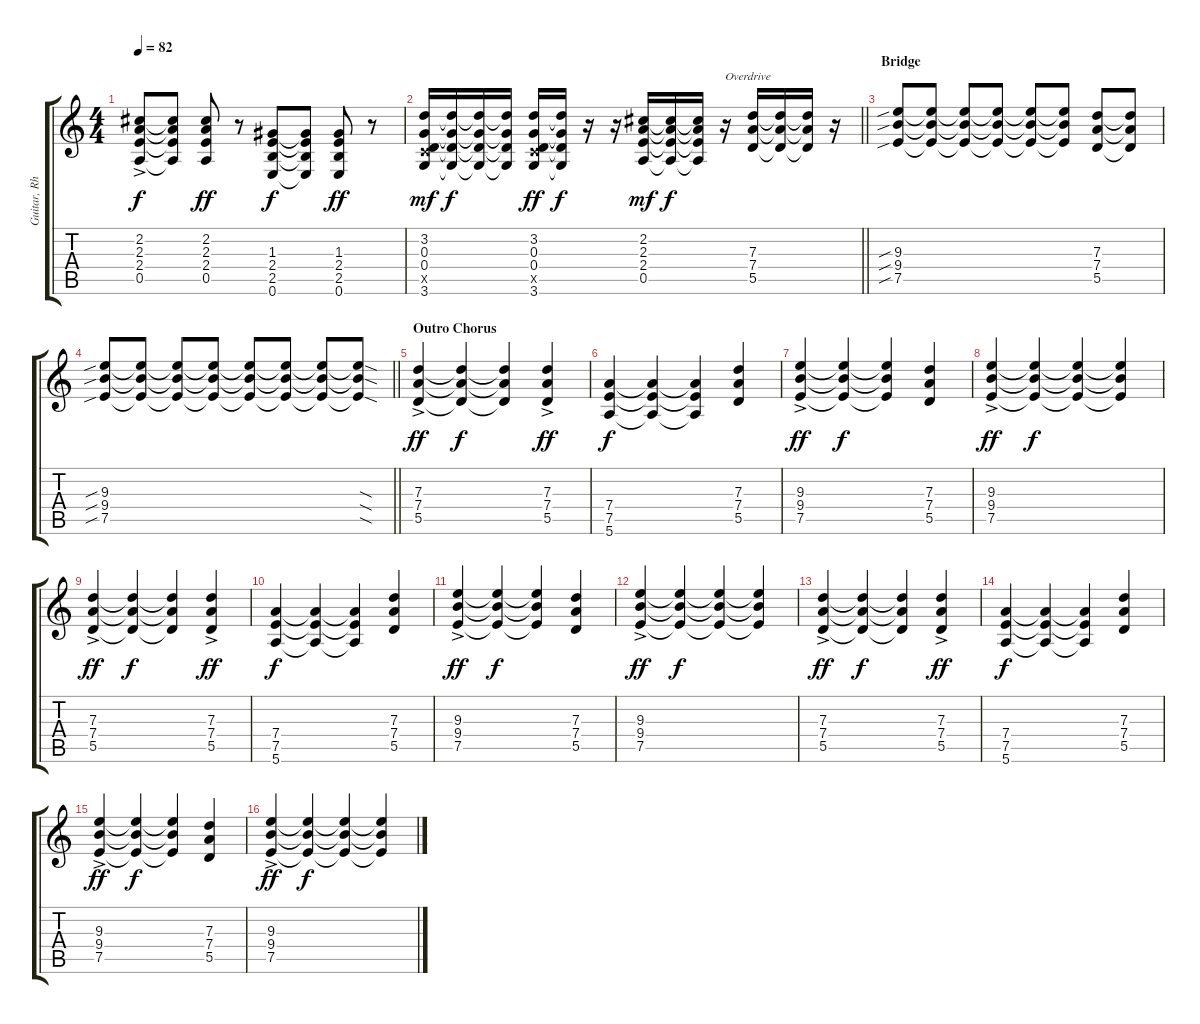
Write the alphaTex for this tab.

\track ("Guitar, Rhythm" "Guitar, Rh") {instrument electricguitarclean}
\staff {score tabs}
\tuning (E4 B3 G3 D3 A2 E2) {hide}
\ts (4 4)
\tempo 82
\clef g2
\ks c
(2.2{ac} 2.3{ac} 2.4{ac} 0.5{ac}).8{dy f} (2.2{t} 2.3{t} 2.4{t} 0.5{t}).8 (2.2 2.3 2.4 0.5).8{dy ff} r.8 (1.3 2.4 2.5 0.6).8{dy f} (1.3{t} 2.4{t} 2.5{t} 0.6{t}).8 (1.3 2.4 2.5 0.6).8{dy ff} r.8 |
\barLineRight lightlight
(3.2 0.3 0.4 3.5{x} 3.6).16{dy mf} (3.2{t} 0.3{t} 0.4{t} 3.6{t}).16{dy f} (3.2{t} 0.3{t} 0.4{t} 3.6{t}).16 (3.2{t} 0.3{t} 0.4{t} 3.6{t}).16 (3.2 0.3 0.4 3.5{x} 3.6).16{dy ff} (3.2{t} 0.3{t} 0.4{t} 3.6{t}).16{dy f} r.16 r.16 (2.2 2.3 2.4 0.5).16{dy mf} (2.2{t} 2.3{t} 2.4{t} 0.5{t}).16{dy f} (2.2{t} 2.3{t} 2.4{t} 0.5{t}).16 r.16{txt "Overdrive" instrument overdrivenguitar} (7.3 7.4 5.5).16 (7.3{t} 7.4{t} 5.5{t}).16 (7.3{t} 7.4{t} 5.5{t}).16 r.16 |
\section ("" "Bridge")
(9.3{sib} 9.4{sib} 7.5{sib}).8 (9.3{t} 9.4{t} 7.5{t}).8 (9.3{t} 9.4{t} 7.5{t}).8 (9.3{t} 9.4{t} 7.5{t}).8 (9.3{t} 9.4{t} 7.5{t}).8 (9.3{t} 9.4{t} 7.5{t}).8 (7.3 7.4 5.5).8 (7.3{t} 7.4{t} 5.5{t}).8 |
\barLineRight lightlight
(9.3{sib} 9.4{sib} 7.5{sib}).8 (9.3{t} 9.4{t} 7.5{t}).8 (9.3{t} 9.4{t} 7.5{t}).8 (9.3{t} 9.4{t} 7.5{t}).8 (9.3{t} 9.4{t} 7.5{t}).8 (9.3{t} 9.4{t} 7.5{t}).8 (9.3{t} 9.4{t} 7.5{t}).8 (9.3{sod t} 9.4{sod t} 7.5{sod t}).8 |
\section ("" "Outro Chorus")
(7.3{ac} 7.4{ac} 5.5{ac}).4{dy ff} (7.3{t} 7.4{t} 5.5{t}).4{dy f} (7.3{t} 7.4{t} 5.5{t}).4 (7.3{ac} 7.4{ac} 5.5{ac}).4{dy ff} |
(7.4 7.5 5.6).4{dy f} (7.4{t} 7.5{t} 5.6{t}).4 (7.4{t} 7.5{t} 5.6{t}).4 (7.3 7.4 5.5).4 |
(9.3{ac} 9.4{ac} 7.5{ac}).4{dy ff} (9.3{t} 9.4{t} 7.5{t}).4{dy f} (9.3{t} 9.4{t} 7.5{t}).4 (7.3 7.4 5.5).4 |
(9.3{ac} 9.4{ac} 7.5{ac}).4{dy ff} (9.3{t} 9.4{t} 7.5{t}).4{dy f} (9.3{t} 9.4{t} 7.5{t}).4 (9.3{t} 9.4{t} 7.5{t}).4 |
(7.3{ac} 7.4{ac} 5.5{ac}).4{dy ff} (7.3{t} 7.4{t} 5.5{t}).4{dy f} (7.3{t} 7.4{t} 5.5{t}).4 (7.3{ac} 7.4{ac} 5.5{ac}).4{dy ff} |
(7.4 7.5 5.6).4{dy f} (7.4{t} 7.5{t} 5.6{t}).4 (7.4{t} 7.5{t} 5.6{t}).4 (7.3 7.4 5.5).4 |
(9.3{ac} 9.4{ac} 7.5{ac}).4{dy ff} (9.3{t} 9.4{t} 7.5{t}).4{dy f} (9.3{t} 9.4{t} 7.5{t}).4 (7.3 7.4 5.5).4 |
(9.3{ac} 9.4{ac} 7.5{ac}).4{dy ff} (9.3{t} 9.4{t} 7.5{t}).4{dy f} (9.3{t} 9.4{t} 7.5{t}).4 (9.3{t} 9.4{t} 7.5{t}).4 |
(7.3{ac} 7.4{ac} 5.5{ac}).4{dy ff} (7.3{t} 7.4{t} 5.5{t}).4{dy f} (7.3{t} 7.4{t} 5.5{t}).4 (7.3{ac} 7.4{ac} 5.5{ac}).4{dy ff} |
(7.4 7.5 5.6).4{dy f} (7.4{t} 7.5{t} 5.6{t}).4 (7.4{t} 7.5{t} 5.6{t}).4 (7.3 7.4 5.5).4 |
(9.3{ac} 9.4{ac} 7.5{ac}).4{dy ff} (9.3{t} 9.4{t} 7.5{t}).4{dy f} (9.3{t} 9.4{t} 7.5{t}).4 (7.3 7.4 5.5).4 |
(9.3{ac} 9.4{ac} 7.5{ac}).4{dy ff} (9.3{t} 9.4{t} 7.5{t}).4{dy f} (9.3{t} 9.4{t} 7.5{t}).4 (9.3{t} 9.4{t} 7.5{t}).4
